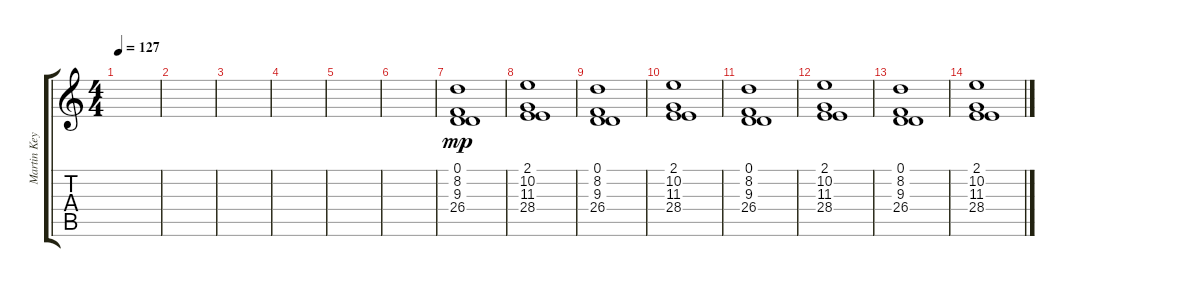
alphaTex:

\track ("Martin Keyboard2" "Martin Key") {instrument stringensemble1}
\staff {score tabs}
\tuning (D4 A3 F3 C3 G2 D2) {hide}
\ts (4 4)
\tempo 127
\clef g2
\ks c
|
|
|
|
|
|
(0.1 8.2 9.3 26.4).1{dy mp} |
(2.1 10.2 11.3 28.4).1 |
(0.1 8.2 9.3 26.4).1 |
(2.1 10.2 11.3 28.4).1 |
(0.1 8.2 9.3 26.4).1 |
(2.1 10.2 11.3 28.4).1 |
(0.1 8.2 9.3 26.4).1 |
(2.1 10.2 11.3 28.4).1
